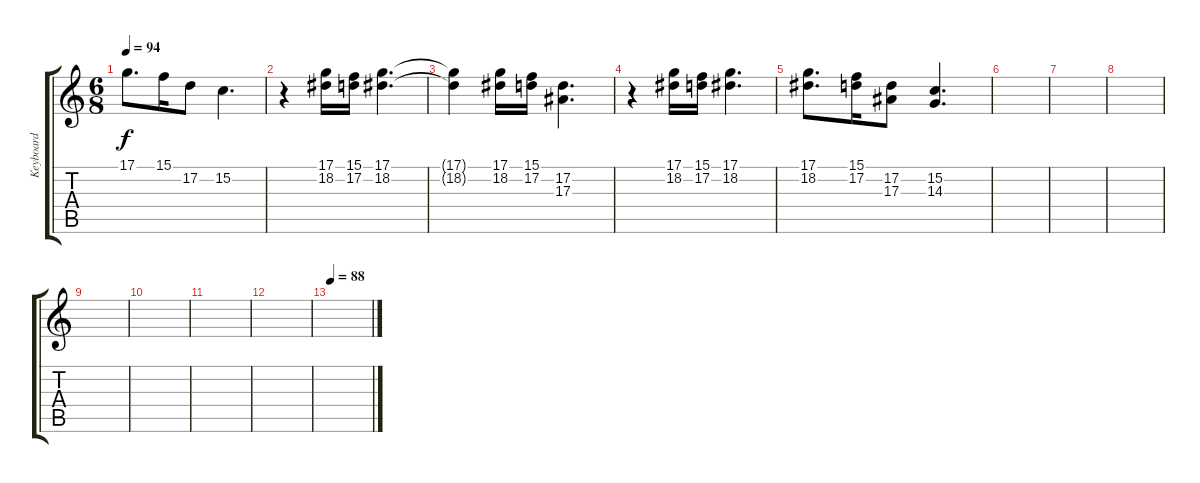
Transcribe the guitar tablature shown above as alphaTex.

\track ("Keyboard" "Keyboard") {instrument musicbox}
\staff {score tabs}
\tuning (D4 A3 F3 C3 G2 D2) {hide}
\ts (6 8)
\tempo 94
\clef g2
\ks c
17.1.8{d dy f} 15.1.16 17.2.8 15.2.4{d} |
r.4 (17.1 18.2).16 (15.1 17.2).16 (17.1 18.2).4{d} |
(17.1{t} 18.2{t}).4 (17.1 18.2).16 (15.1 17.2).16 (17.2 17.3).4{d} |
r.4 (17.1 18.2).16 (15.1 17.2).16 (17.1 18.2).4{d} |
(17.1 18.2).8{d} (15.1 17.2).16 (17.2 17.3).8 (15.2 14.3).4{d} |
|
|
|
|
|
|
|
\tempo 88
